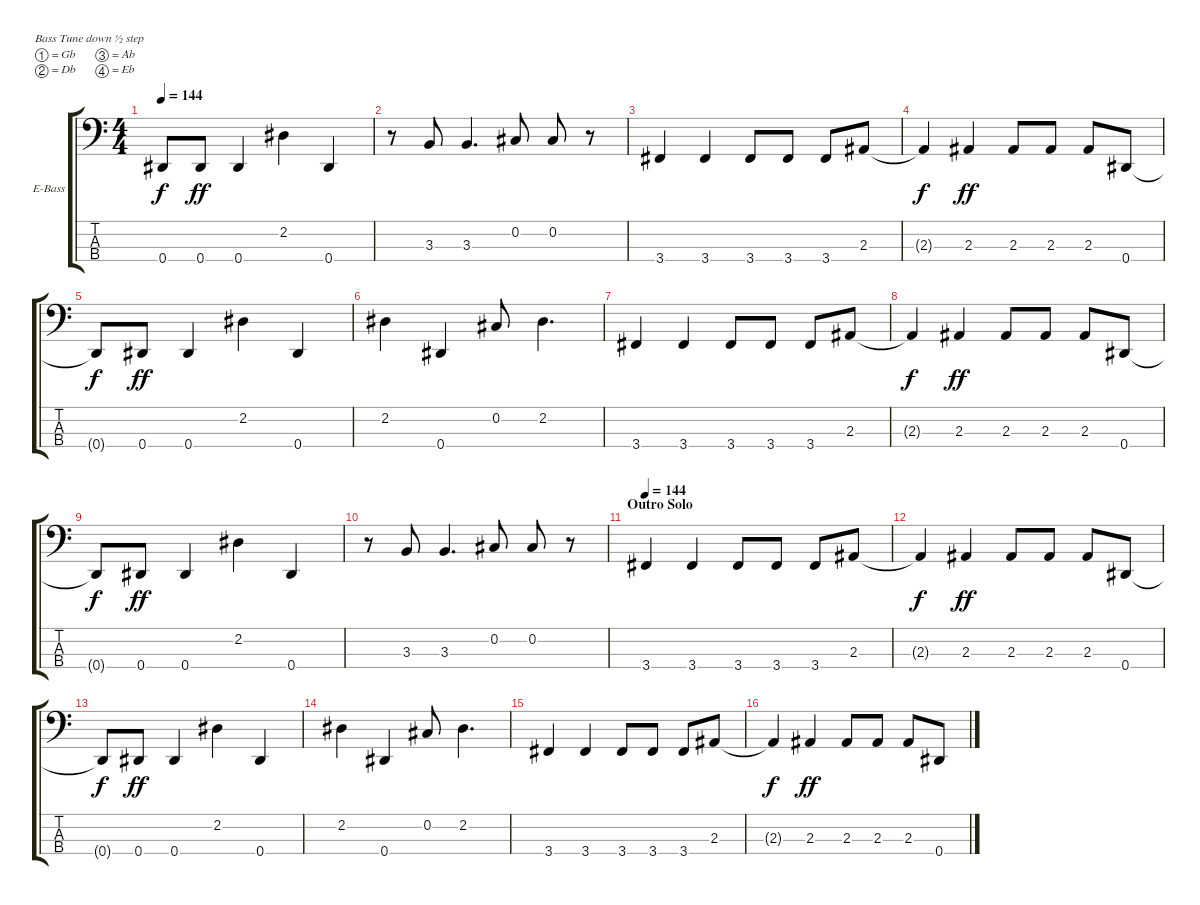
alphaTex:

\bracketExtendMode groupsimilarinstruments
\firstSystemTrackNameOrientation horizontal
\otherSystemsTrackNameOrientation horizontal
\track ("Bass (Duff)" "E-Bass") {multiBarRest instrument electricbasspick}
\staff {score tabs}
\tuning (Gb2 Db2 Ab1 Eb1)
\ts (4 4)
\tempo 144
\clef f4
\ks c
0.4{t}.8{dy f} 0.4.8{dy ff} 0.4.4 2.2.4 0.4.4 |
r.8 3.3.8 3.3.4{d} 0.2.8 0.2.8 r.8 |
3.4.4 3.4.4 3.4.8 3.4.8 3.4.8 2.3.8 |
2.3{t}.4{dy f} 2.3.4{dy ff} 2.3.8 2.3.8 2.3.8 0.4.8 |
0.4{t}.8{dy f} 0.4.8{dy ff} 0.4.4 2.2.4 0.4.4 |
2.2.4 0.4.4 0.2.8 2.2.4{d} |
3.4.4 3.4.4 3.4.8 3.4.8 3.4.8 2.3.8 |
2.3{t}.4{dy f} 2.3.4{dy ff} 2.3.8 2.3.8 2.3.8 0.4.8 |
0.4{t}.8{dy f} 0.4.8{dy ff} 0.4.4 2.2.4 0.4.4 |
r.8 3.3.8 3.3.4{d} 0.2.8 0.2.8 r.8 |
\section ("" "Outro Solo")
\tempo 144
3.4.4 3.4.4 3.4.8 3.4.8 3.4.8 2.3.8 |
2.3{t}.4{dy f} 2.3.4{dy ff} 2.3.8 2.3.8 2.3.8 0.4.8 |
0.4{t}.8{dy f} 0.4.8{dy ff} 0.4.4 2.2.4 0.4.4 |
2.2.4 0.4.4 0.2.8 2.2.4{d} |
3.4.4 3.4.4 3.4.8 3.4.8 3.4.8 2.3.8 |
2.3{t}.4{dy f} 2.3.4{dy ff} 2.3.8 2.3.8 2.3.8 0.4.8
